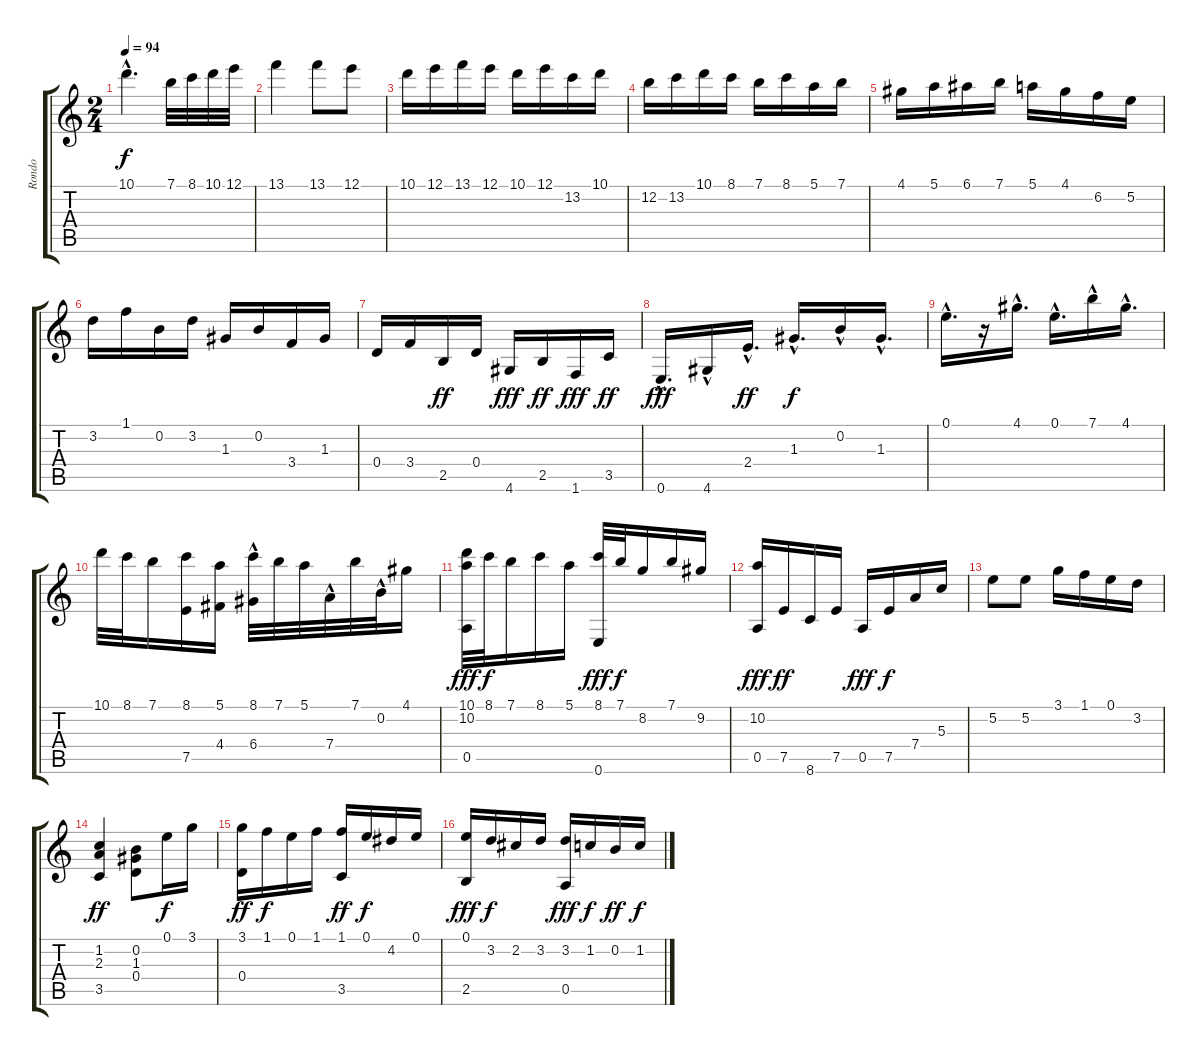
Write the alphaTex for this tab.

\track ("Rondo" "Rondo") {instrument acousticguitarnylon}
\staff {score tabs}
\tuning (E4 B3 G3 D3 A2 E2) {hide}
\ts (2 4)
\tempo 94
\clef g2
\ks c
10.1{hac}.4{d dy f} 7.1.32 8.1.32 10.1.32 12.1.32 |
13.1.4 13.1.8 12.1.8 |
10.1.16 12.1.16 13.1.16 12.1.16 10.1.16 12.1.16 13.2.16 10.1.16 |
12.2.16 13.2.16 10.1.16 8.1.16 7.1.16 8.1.16 5.1.16 7.1.16 |
4.1.16 5.1.16 6.1.16 7.1.16 5.1.16 4.1.16 6.2.16 5.2.16 |
3.2.16 1.1.16 0.2.16 3.2.16 1.3.16 0.2.16 3.4.16 1.3.16 |
0.4.16 3.4.16 2.5.16{dy ff} 0.4.16 4.6.16{dy fff} 2.5.16{dy ff} 1.6.16{dy fff} 3.5.16{dy ff} |
0.6{hac}.16{d dy fff} 4.6{hac}.16 2.4{hac}.16{d dy ff} 1.3{hac}.16{d dy f} 0.2{hac}.16 1.3{hac}.16{d} |
0.1{hac}.16{d} r.16 4.1{hac}.16{d} 0.1{hac}.16{d} 7.1{hac}.16 4.1{hac}.16{d} |
10.1.32 8.1.32 7.1.16 (8.1 7.5).16 (5.1 4.4).16 (8.1 6.4{hac}).32 7.1.32 5.1.32 7.4{hac}.32 7.1.32 0.2{hac}.32 4.1.16 |
(10.1 10.2 0.5).32{dy fff} 8.1.32{dy f} 7.1.16 8.1.16 5.1.16 (8.1 0.6).32{dy fff} 7.1.32{dy f} 8.2.16 7.1.16 9.2.16 |
(10.2 0.5).16{dy fff} 7.5.16{dy ff} 8.6.16 7.5.16 0.5.16{dy fff} 7.5.16{dy f} 7.4.16 5.3.16 |
5.2.8 5.2.8 3.1.16 1.1.16 0.1.16 3.2.16 |
(1.2 2.3 3.5).4{dy ff} (0.2 1.3 0.4).8 0.1.16{dy f} 3.1.16 |
(3.1 0.4).16{dy ff} 1.1.16{dy f} 0.1.16 1.1.16 (1.1 3.5).16{dy ff} 0.1.16{dy f} 4.2.16 0.1.16 |
(0.1 2.5).16{dy fff} 3.2.16{dy f} 2.2.16 3.2.16 (3.2 0.5).16{dy fff} 1.2.16{dy f} 0.2.16{dy ff} 1.2.16{dy f}
